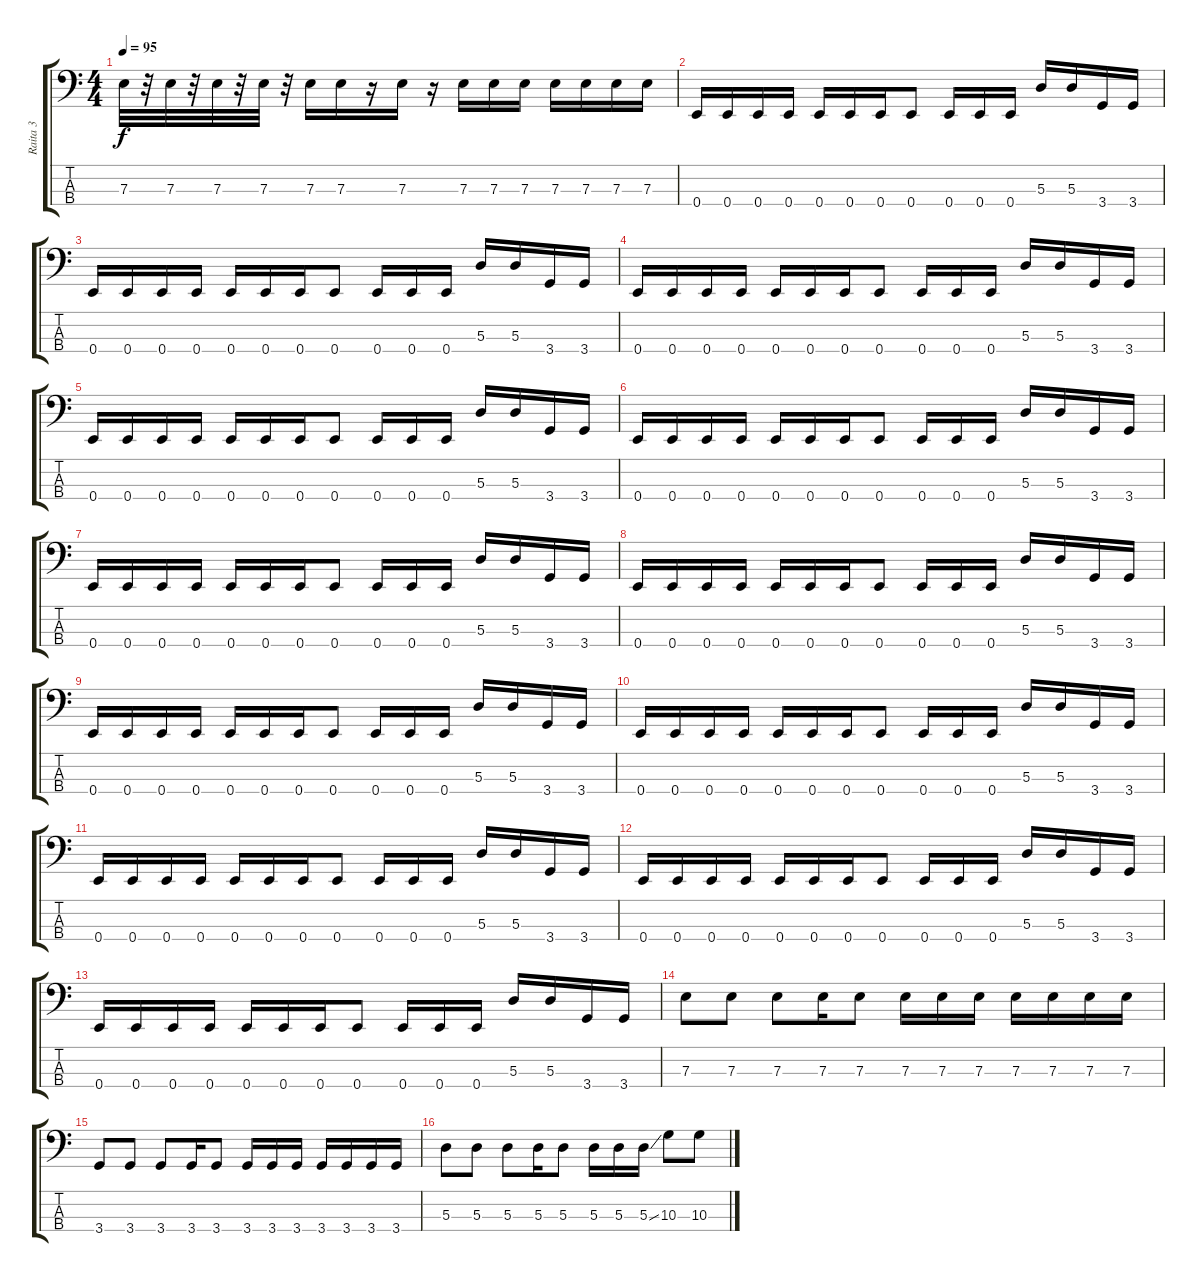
\track ("Raita 3" "Raita 3") {instrument slapbass2}
\staff {score tabs}
\tuning (G2 D2 A1 E1) {hide}
\ts (4 4)
\tempo 95
\clef f4
\ks c
7.3.32{dy f} r.32 7.3.32 r.32 7.3.32 r.32 7.3.32 r.32 7.3.16 7.3.16 r.16 7.3.16 r.16 7.3.16 7.3.16 7.3.16 7.3.16 7.3.16 7.3.16 7.3.16 |
0.4.16 0.4.16 0.4.16 0.4.16 0.4.16 0.4.16 0.4.16 0.4.8 0.4.16 0.4.16 0.4.16 5.3.16 5.3.16 3.4.16 3.4.16 |
0.4.16 0.4.16 0.4.16 0.4.16 0.4.16 0.4.16 0.4.16 0.4.8 0.4.16 0.4.16 0.4.16 5.3.16 5.3.16 3.4.16 3.4.16 |
0.4.16 0.4.16 0.4.16 0.4.16 0.4.16 0.4.16 0.4.16 0.4.8 0.4.16 0.4.16 0.4.16 5.3.16 5.3.16 3.4.16 3.4.16 |
0.4.16 0.4.16 0.4.16 0.4.16 0.4.16 0.4.16 0.4.16 0.4.8 0.4.16 0.4.16 0.4.16 5.3.16 5.3.16 3.4.16 3.4.16 |
0.4.16 0.4.16 0.4.16 0.4.16 0.4.16 0.4.16 0.4.16 0.4.8 0.4.16 0.4.16 0.4.16 5.3.16 5.3.16 3.4.16 3.4.16 |
0.4.16 0.4.16 0.4.16 0.4.16 0.4.16 0.4.16 0.4.16 0.4.8 0.4.16 0.4.16 0.4.16 5.3.16 5.3.16 3.4.16 3.4.16 |
0.4.16 0.4.16 0.4.16 0.4.16 0.4.16 0.4.16 0.4.16 0.4.8 0.4.16 0.4.16 0.4.16 5.3.16 5.3.16 3.4.16 3.4.16 |
0.4.16 0.4.16 0.4.16 0.4.16 0.4.16 0.4.16 0.4.16 0.4.8 0.4.16 0.4.16 0.4.16 5.3.16 5.3.16 3.4.16 3.4.16 |
0.4.16 0.4.16 0.4.16 0.4.16 0.4.16 0.4.16 0.4.16 0.4.8 0.4.16 0.4.16 0.4.16 5.3.16 5.3.16 3.4.16 3.4.16 |
0.4.16 0.4.16 0.4.16 0.4.16 0.4.16 0.4.16 0.4.16 0.4.8 0.4.16 0.4.16 0.4.16 5.3.16 5.3.16 3.4.16 3.4.16 |
0.4.16 0.4.16 0.4.16 0.4.16 0.4.16 0.4.16 0.4.16 0.4.8 0.4.16 0.4.16 0.4.16 5.3.16 5.3.16 3.4.16 3.4.16 |
0.4.16 0.4.16 0.4.16 0.4.16 0.4.16 0.4.16 0.4.16 0.4.8 0.4.16 0.4.16 0.4.16 5.3.16 5.3.16 3.4.16 3.4.16 |
7.3.8 7.3.8 7.3.8 7.3.16 7.3.8 7.3.16 7.3.16 7.3.16 7.3.16 7.3.16 7.3.16 7.3.16 |
3.4.8 3.4.8 3.4.8 3.4.16 3.4.8 3.4.16 3.4.16 3.4.16 3.4.16 3.4.16 3.4.16 3.4.16 |
5.3.8 5.3.8 5.3.8 5.3.16 5.3.8 5.3.16 5.3.16 5.3{ss}.16 10.3.8 10.3.8
